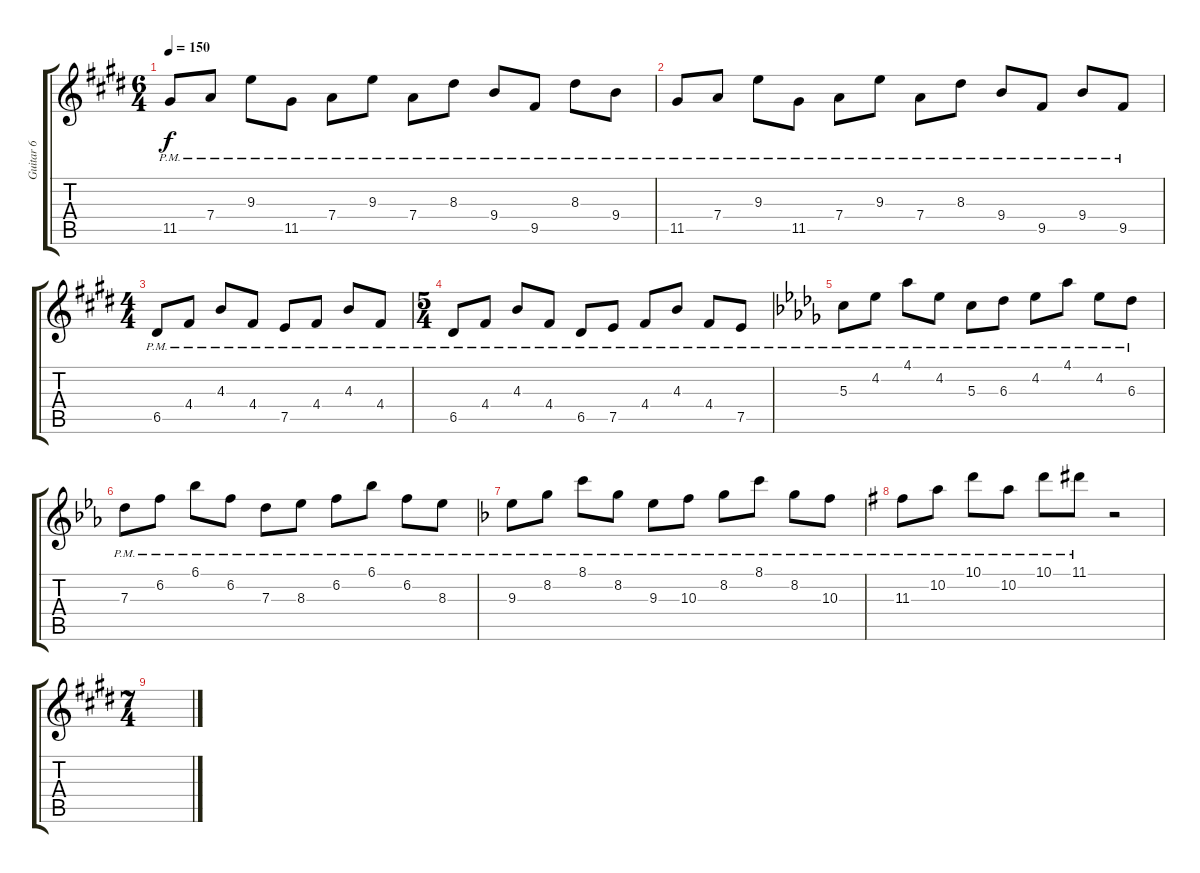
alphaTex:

\track ("Guitar 6" "Guitar 6") {instrument distortionguitar}
\staff {score tabs}
\tuning (E4 B3 G3 D3 A2 E2) {hide}
\ts (6 4)
\tempo 150
\clef g2
\ks e
11.5{pm}.8{dy f} 7.4{pm}.8 9.3{pm}.8 11.5{pm}.8 7.4{pm}.8 9.3{pm}.8 7.4{pm}.8 8.3{pm}.8 9.4{pm}.8 9.5{pm}.8 8.3{pm}.8 9.4{pm}.8 |
11.5{pm}.8 7.4{pm}.8 9.3{pm}.8 11.5{pm}.8 7.4{pm}.8 9.3{pm}.8 7.4{pm}.8 8.3{pm}.8 9.4{pm}.8 9.5{pm}.8 9.4{pm}.8 9.5{pm}.8 |
\ts (4 4)
6.5{pm}.8 4.4{pm}.8 4.3{pm}.8 4.4{pm}.8 7.5{pm}.8 4.4{pm}.8 4.3{pm}.8 4.4{pm}.8 |
\ts (5 4)
6.5{pm}.8 4.4{pm}.8 4.3{pm}.8 4.4{pm}.8 6.5{pm}.8 7.5{pm}.8 4.4{pm}.8 4.3{pm}.8 4.4{pm}.8 7.5{pm}.8 |
\ks db
5.3{pm}.8 4.2{pm}.8 4.1{pm}.8 4.2{pm}.8 5.3{pm}.8 6.3{pm}.8 4.2{pm}.8 4.1{pm}.8 4.2{pm}.8 6.3{pm}.8 |
\ks eb
7.3{pm}.8 6.2{pm}.8 6.1{pm}.8 6.2{pm}.8 7.3{pm}.8 8.3{pm}.8 6.2{pm}.8 6.1{pm}.8 6.2{pm}.8 8.3{pm}.8 |
\ks f
9.3{pm}.8 8.2{pm}.8 8.1{pm}.8 8.2{pm}.8 9.3{pm}.8 10.3{pm}.8 8.2{pm}.8 8.1{pm}.8 8.2{pm}.8 10.3{pm}.8 |
\ks g
11.3{pm}.8 10.2{pm}.8 10.1{pm}.8 10.2{pm}.8 10.1{pm}.8 11.1{pm}.8 r.2 |
\ts (7 4)
\section ("" "")
\ks e
